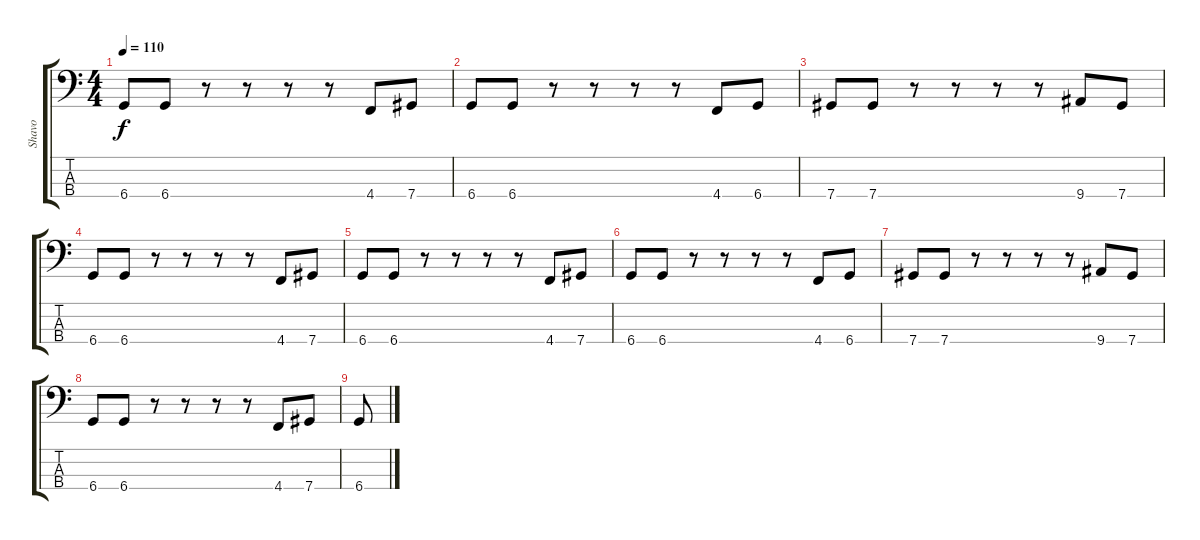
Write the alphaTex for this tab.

\track ("Shavo" "Shavo") {instrument electricbassfinger}
\staff {score tabs}
\tuning (Gb2 Db2 Ab1 Db1) {hide}
\ts (4 4)
\tempo 110
\clef f4
\ks c
6.4.8{dy f} 6.4.8 r.8 r.8 r.8 r.8 4.4.8 7.4.8 |
6.4.8 6.4.8 r.8 r.8 r.8 r.8 4.4.8 6.4.8 |
7.4.8 7.4.8 r.8 r.8 r.8 r.8 9.4.8 7.4.8 |
6.4.8 6.4.8 r.8 r.8 r.8 r.8 4.4.8 7.4.8 |
6.4.8 6.4.8 r.8 r.8 r.8 r.8 4.4.8 7.4.8 |
6.4.8 6.4.8 r.8 r.8 r.8 r.8 4.4.8 6.4.8 |
7.4.8 7.4.8 r.8 r.8 r.8 r.8 9.4.8 7.4.8 |
6.4.8 6.4.8 r.8 r.8 r.8 r.8 4.4.8 7.4.8 |
6.4.8
